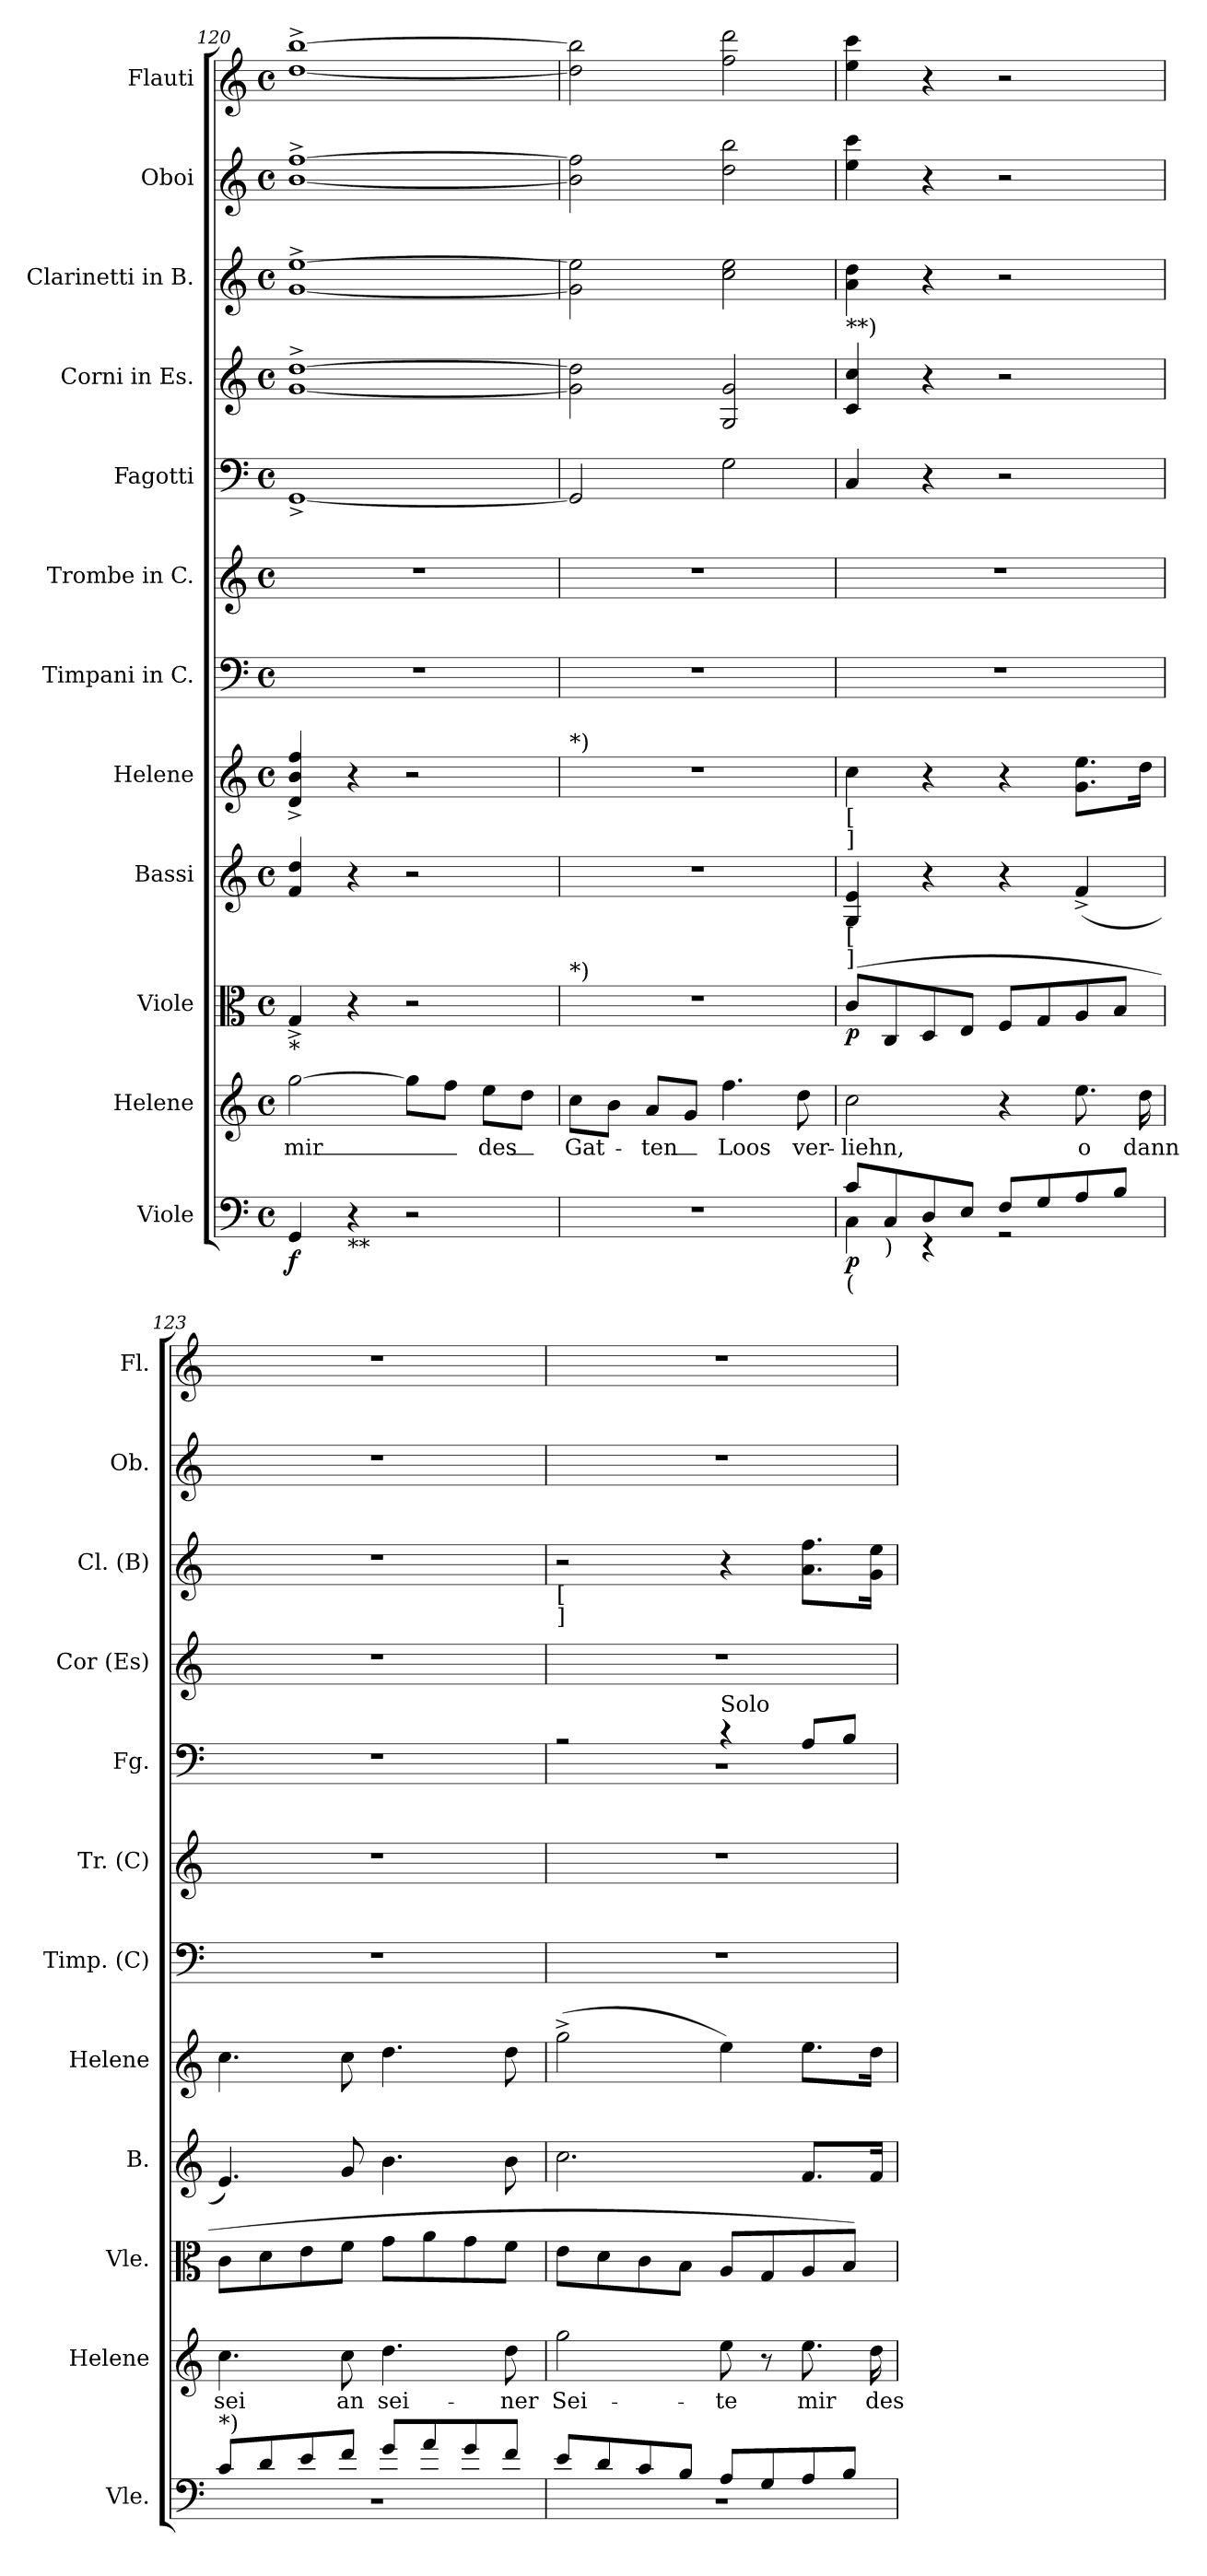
**kern	**dynam	**kern	**text	**kern	**dynam	**kern	**kern	**kern	**kern	**kern	**kern	**kern	**kern	**kern
*part12	*part12	*part11	*part11	*part10	*part10	*part9	*part8	*part7	*part6	*part5	*part4	*part3	*part2	*part1
*staff12	*staff12	*staff11	*staff11	*staff10	*staff10	*staff9	*staff8	*staff7	*staff6	*staff5	*staff4	*staff3	*staff2	*staff1
*I"Viole	*	*I"Helene	*	*I"Viole	*	*I"Bassi	*I"Helene	*I"Timpani in C.	*I"Trombe in C.	*I"Fagotti	*I"Corni in Es.	*I"Clarinetti in B.	*I"Oboi	*I"Flauti
*I'Vle.	*	*I'Helene	*	*I'Vle.	*	*I'B.	*I'Helene	*I'Timp. (C)	*I'Tr. (C)	*I'Fg.	*I'Cor (Es)	*I'Cl. (B)	*I'Ob.	*I'Fl.
*clefF4	*	*clefG2	*	*clefC3	*	*clefG2	*clefG2	*clefF4	*clefG2	*clefF4	*clefG2	*clefG2	*clefG2	*clefG2
*	*	*	*	*	*	*	*	*	*	*	*ITrd4c7	*ITrd1c2	*	*
*M4/4	*	*M4/4	*	*M4/4	*	*M4/4	*M4/4	*M4/4	*M4/4	*M4/4	*M4/4	*M4/4	*M4/4	*M4/4
*met(c)	*	*met(c)	*	*met(c)	*	*met(c)	*met(c)	*met(c)	*met(c)	*met(c)	*met(c)	*met(c)	*met(c)	*met(c)
=120	=120	=120	=120	=120	=120	=120	=120	=120	=120	=120	=120	=120	=120	=120
!	!	!	!	!LO:TX:b:t=*	!	!	!	!	!	!	!	!	!	!
!	!LO:DY:b	!	!	!	!	!	!	!	!	!	!	!	!	!
4GG/	f	[2gg\	mir_	4G^</	.	4f/ 4dd/	4d^</ 4b^</ 4ff^</	1r	1r	[1GG^<	[1c^> [1g^>	[1f^> [1dd^>	[1b^> [1ff^>	[1dd^> [1bb^>
!LO:TX:b:t=**	!	!	!	!	!	!	!	!	!	!	!	!	!	!
4r	.	.	.	4r	.	4r	4r	.	.	.	.	.	.	.
2r	.	8gg\L]	.	2r	.	2r	2r	.	.	.	.	.	.	.
.	.	8ff\J	.	.	.	.	.	.	.	.	.	.	.	.
.	.	8ee\L	des_	.	.	.	.	.	.	.	.	.	.	.
.	.	8dd\J	.	.	.	.	.	.	.	.	.	.	.	.
=121	=121	=121	=121	=121	=121	=121	=121	=121	=121	=121	=121	=121	=121	=121
!	!	!	!	!	!	!	!LO:TX:a:t=*)	!	!	!	!	!	!	!
!	!	!	!	!LO:TX:a:t=*)	!	!	!	!	!	!	!	!	!	!
1r	.	8cc\L	Gat-	1r	.	1r	1r	1r	1r	2GG/]	2c]\ 2g]\	2f]\ 2dd]\	2b]\ 2ff]\	2dd]\ 2bb]\
.	.	8b\J	.	.	.	.	.	.	.	.	.	.	.	.
.	.	8a/L	ten_	.	.	.	.	.	.	.	.	.	.	.
.	.	8g/J	.	.	.	.	.	.	.	.	.	.	.	.
.	.	4.ff\	Loos	.	.	.	.	.	.	2G\	2C/ 2c/	2b\ 2dd\	2dd\ 2bb\	2ff\ 2ddd\
.	.	8dd\	ver-	.	.	.	.	.	.	.	.	.	.	.
=122	=122	=122	=122	=122	=122	=122	=122	=122	=122	=122	=122	=122	=122	=122
*^	*	*	*	*	*	*	*	*	*	*	*	*	*	*
!	!	!	!	!	!	!	!	!	!	!	!	!LO:TX:a:t=**)	!	!	!
!	!	!	!	!	!	!	!	!LO:TX:b:t=[	!	!	!	!	!	!	!
!	!	!	!	!	!	!	!	!LO:TX:b:t=]	!	!	!	!	!	!	!
!	!	!	!	!	!	!	!LO:TX:b:t=[	!	!	!	!	!	!	!	!
!	!	!	!	!	!	!	!LO:TX:b:t=]	!	!	!	!	!	!	!	!
!LO:TX:b:t=(	!	!	!	!	!	!	!	!	!	!	!	!	!	!	!
!	!	!LO:DY:b	!	!	!	!LO:DY:b	!	!	!	!	!	!	!	!	!
8c/L	4C\	p	2cc\	liehn,	(>8c/L	p	4G/ 4e/	4cc\	1r	1r	4C/	4F/ 4f/	4g\ 4cc\	4ee\ 4ccc\	4ee\ 4ccc\
!LO:TX:b:t=)	!	!	!	!	!	!	!	!	!	!	!	!	!	!	!
8C/	.	.	.	.	8C/	.	.	.	.	.	.	.	.	.	.
8D/	4r	.	.	.	8D/	.	4r	4r	.	.	4r	4r	4r	4r	4r
8E/J	.	.	.	.	8E/J	.	.	.	.	.	.	.	.	.	.
8F/L	2r	.	4r	.	8F/L	.	4r	4r	.	.	2r	2r	2r	2r	2r
8G/	.	.	.	.	8G/	.	.	.	.	.	.	.	.	.	.
8A/	.	.	8.ee\	o	8A/	.	(<4f^</	8.g\ 8.ee\L	.	.	.	.	.	.	.
8B/J	.	.	.	.	8B/J	.	.	.	.	.	.	.	.	.	.
.	.	.	16dd\	dann	.	.	.	16dd\Jk	.	.	.	.	.	.	.
!!LO:PB:g=z
=123	=123	=123	=123	=123	=123	=123	=123	=123	=123	=123	=123	=123	=123	=123	=123
!LO:TX:a:t=*)	!	!	!	!	!	!	!	!	!	!	!	!	!	!	!
8c/L	1r	.	4.cc\	sei	8c\L	.	4.e/)	4.cc\	1r	1r	1r	1r	1r	1r	1r
8d/	.	.	.	.	8d\	.	.	.	.	.	.	.	.	.	.
8e/	.	.	.	.	8e\	.	.	.	.	.	.	.	.	.	.
8f/J	.	.	8cc\	an	8f\J	.	8g/	8cc\	.	.	.	.	.	.	.
8g/L	.	.	4.dd\	sei-	8g\L	.	4.b\	4.dd\	.	.	.	.	.	.	.
8a/	.	.	.	.	8a\	.	.	.	.	.	.	.	.	.	.
8g/	.	.	.	.	8g\	.	.	.	.	.	.	.	.	.	.
8f/J	.	.	8dd\	ner	8f\J	.	8b\	8dd\	.	.	.	.	.	.	.
=124	=124	=124	=124	=124	=124	=124	=124	=124	=124	=124	=124	=124	=124	=124	=124
*	*	*	*	*	*	*	*	*	*	*	*^	*	*	*	*
!	!	!	!	!	!	!	!	!	!	!	!	!	!	!LO:TX:b:t=[	!	!
!	!	!	!	!	!	!	!	!	!	!	!	!	!	!LO:TX:b:t=]	!	!
8e/L	1r	.	2gg\	Sei-	8e\L	.	2.cc\	(>2gg^>\	1r	1r	2r	1r	1r	2r	1r	1r
8d/	.	.	.	.	8d\	.	.	.	.	.	.	.	.	.	.	.
8c/	.	.	.	.	8c\	.	.	.	.	.	.	.	.	.	.	.
8B/J	.	.	.	.	8B\J	.	.	.	.	.	.	.	.	.	.	.
!	!	!	!	!	!	!	!	!	!	!	!LO:TX:a:t=Solo	!	!	!	!	!
8A/L	.	.	8ee\	te	8A/L	.	.	4ee\)	.	.	4r	.	.	4r	.	.
8G/	.	.	8r	.	8G/	.	.	.	.	.	.	.	.	.	.	.
8A/	.	.	8.ee\	mir	8A/	.	8.f/L	8.ee\L	.	.	8A/L	.	.	8.g\ 8.ee\L	.	.
8B/J	.	.	.	.	8B/J)	.	.	.	.	.	8B/J	.	.	.	.	.
.	.	.	16dd\	des	.	.	16f/Jk	16dd\Jk	.	.	.	.	.	16f\ 16dd\Jk	.	.
*v	*v	*	*	*	*	*	*	*	*	*	*v	*v	*	*	*	*
=	=	=	=	=	=	=	=	=	=	=	=	=	=	=
*-	*-	*-	*-	*-	*-	*-	*-	*-	*-	*-	*-	*-	*-	*-
